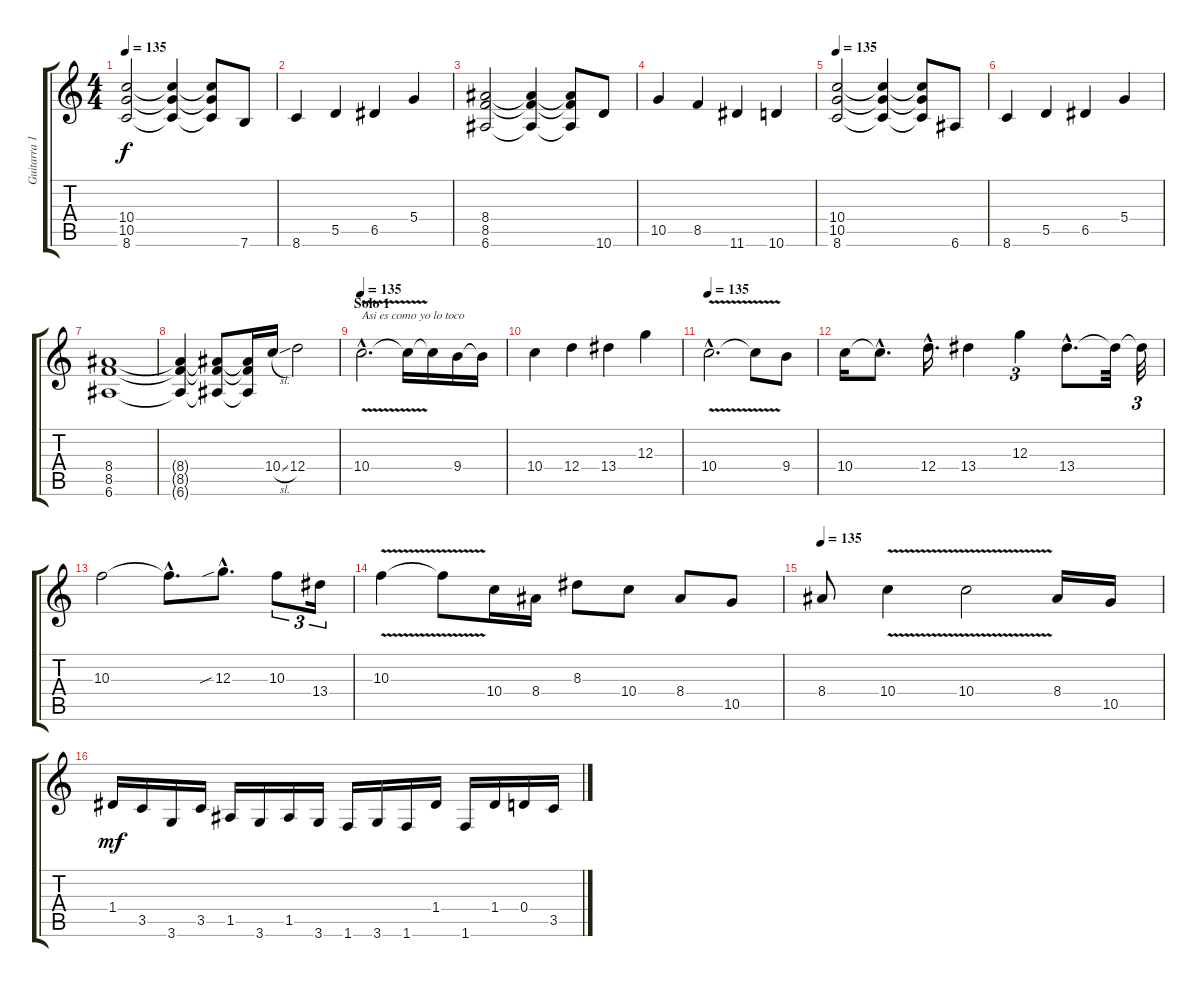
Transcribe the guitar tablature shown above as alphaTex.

\track ("Guitarra 1" "Guitarra 1") {instrument overdrivenguitar}
\staff {score tabs}
\tuning (E4 B3 G3 D3 A2 E2) {hide}
\ts (4 4)
\tempo 135
\clef g2
\ks c
(10.4 10.5 8.6).2{dy f} (10.4{t} 10.5{t} 8.6{t}).4 (10.4{t} 10.5{t} 8.6{t}).8 7.6.8 |
8.6.4 5.5.4 6.5.4 5.4.4 |
(8.4 8.5 6.6).2 (8.4{t} 8.5{t} 6.6{t}).4 (8.4{t} 8.5{t} 6.6{t}).8 10.6.8 |
10.5.4 8.5.4 11.6.4 10.6.4 |
\tempo 135
(10.4 10.5 8.6).2 (10.4{t} 10.5{t} 8.6{t}).4 (10.4{t} 10.5{t} 8.6{t}).8 6.6.8 |
8.6.4 5.5.4 6.5.4 5.4.4 |
(8.4 8.5 6.6).1 |
(8.4{t} 8.5{t} 6.6{t}).4 (8.4{t} 8.5{t} 6.6{t}).8 (8.4{t} 8.5{t} 6.6{t}).16 10.4{sl}.16 12.4.2 |
\section ("" "Solo 1")
\tempo 135
10.4{v hac}.2{d txt "Asi es como yo lo toco"} 10.4{t}.16 10.4{t}.16 9.4.16 9.4{t}.16 |
10.4.4 12.4.4 13.4.4 12.3.4 |
\tempo 135
10.4{v hac}.2{d} 10.4{t}.8 9.4.8 |
10.4.16 10.4{hac t}.8{d} 12.4{hac}.16{d} 13.4.4 12.3.4{tu (3 2)} 13.4{hac}.8{d} 13.4{t}.32 13.4{t}.32{tu (3 2)} |
10.3.2 10.3{hac t}.8{d} 12.3{sib hac}.8{d} 10.3.8{tu (3 2)} 13.4.16{tu (3 2)} |
10.3{v}.4 10.3{t}.8 10.4.16 8.4.16 8.3.8 10.4.8 8.4.8 10.5.8 |
\tempo 135
8.4.8 10.4{v}.4 10.4{v}.2 8.4.16 10.5.16 |
1.4.16{dy mf} 3.5.16 3.6.16 3.5.16 1.5.16 3.6.16 1.5.16 3.6.16 1.6.16 3.6.16 1.6.16 1.4.16 1.6.16 1.4.16 0.4.16 3.5.16
